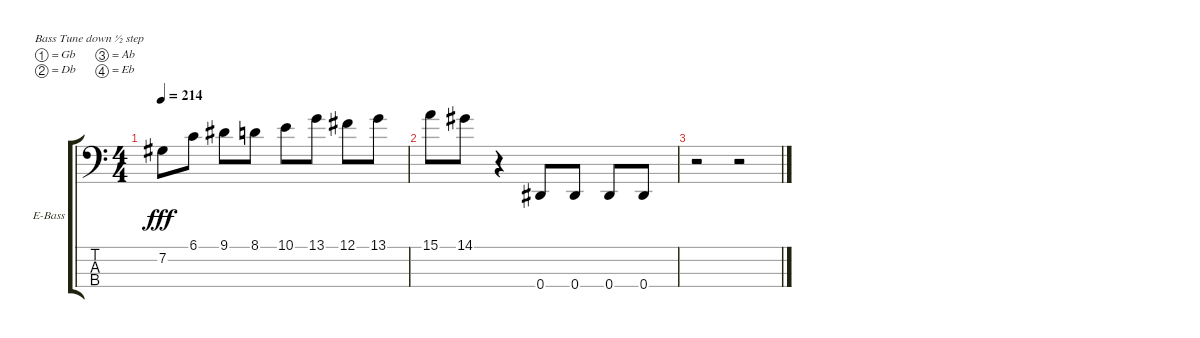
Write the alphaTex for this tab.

\bracketExtendMode groupsimilarinstruments
\firstSystemTrackNameOrientation horizontal
\otherSystemsTrackNameOrientation horizontal
\track ("Arif Mirabdolbaghi" "E-Bass") {instrument electricbassfinger}
\staff {score tabs}
\tuning (Gb2 Db2 Ab1 Eb1)
\ts (4 4)
\tempo 214
\clef f4
\ks c
7.2.8{dy fff} 6.1.8 9.1.8 8.1.8 10.1.8 13.1.8 12.1.8 13.1.8 |
15.1.8 14.1.8 r.4 0.4.8 0.4.8 0.4.8 0.4.8 |
r.2 r.2
